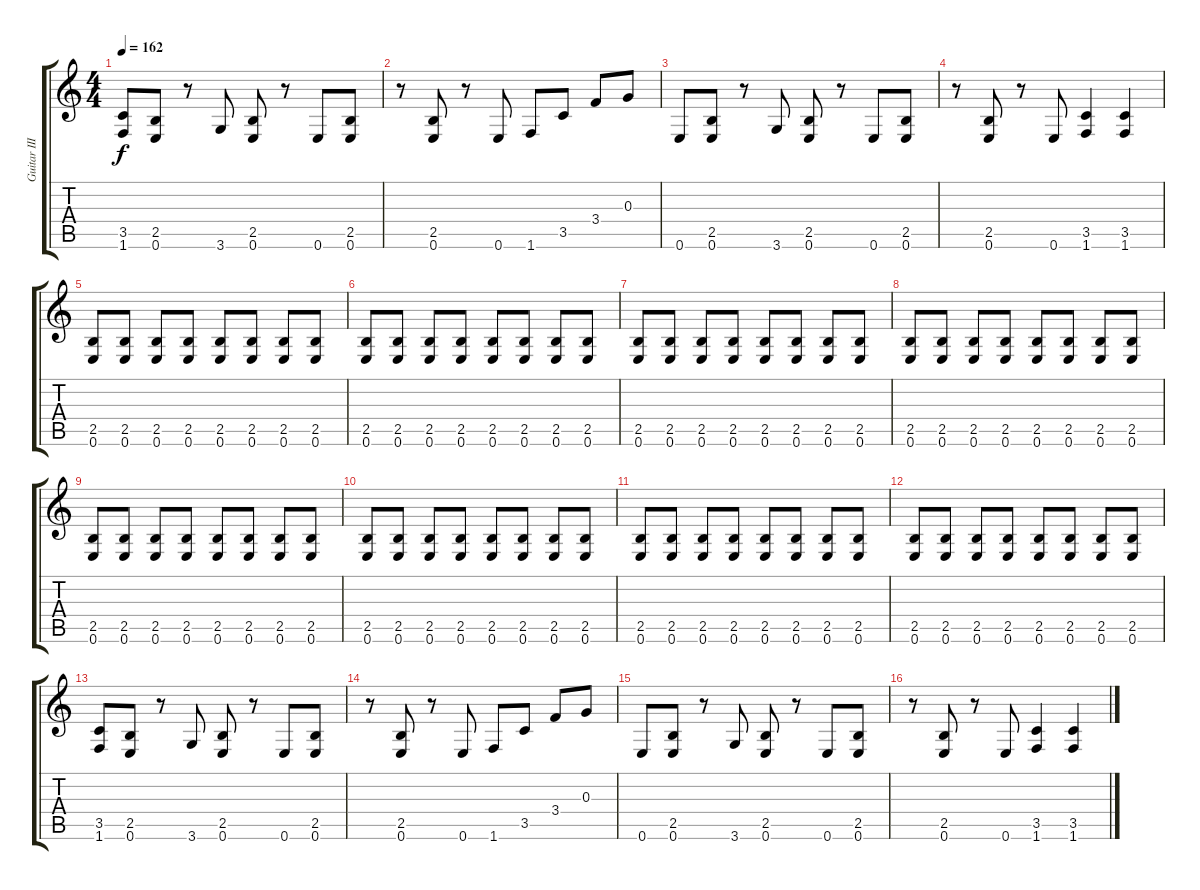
\track ("Guitar III" "Guitar III") {instrument overdrivenguitar}
\staff {score tabs}
\tuning (E4 B3 G3 D3 A2 E2) {hide}
\ts (4 4)
\tempo 162
\clef g2
\ks c
(3.5 1.6).8{dy f} (2.5 0.6).8 r.8 3.6.8 (2.5 0.6).8 r.8 0.6.8 (2.5 0.6).8 |
r.8 (2.5 0.6).8 r.8 0.6.8 1.6.8 3.5.8 3.4.8 0.3.8 |
0.6.8 (2.5 0.6).8 r.8 3.6.8 (2.5 0.6).8 r.8 0.6.8 (2.5 0.6).8 |
r.8 (2.5 0.6).8 r.8 0.6.8 (3.5 1.6).4 (3.5 1.6).4 |
(2.5 0.6).8 (2.5 0.6).8 (2.5 0.6).8 (2.5 0.6).8 (2.5 0.6).8 (2.5 0.6).8 (2.5 0.6).8 (2.5 0.6).8 |
(2.5 0.6).8 (2.5 0.6).8 (2.5 0.6).8 (2.5 0.6).8 (2.5 0.6).8 (2.5 0.6).8 (2.5 0.6).8 (2.5 0.6).8 |
(2.5 0.6).8 (2.5 0.6).8 (2.5 0.6).8 (2.5 0.6).8 (2.5 0.6).8 (2.5 0.6).8 (2.5 0.6).8 (2.5 0.6).8 |
(2.5 0.6).8 (2.5 0.6).8 (2.5 0.6).8 (2.5 0.6).8 (2.5 0.6).8 (2.5 0.6).8 (2.5 0.6).8 (2.5 0.6).8 |
(2.5 0.6).8 (2.5 0.6).8 (2.5 0.6).8 (2.5 0.6).8 (2.5 0.6).8 (2.5 0.6).8 (2.5 0.6).8 (2.5 0.6).8 |
(2.5 0.6).8 (2.5 0.6).8 (2.5 0.6).8 (2.5 0.6).8 (2.5 0.6).8 (2.5 0.6).8 (2.5 0.6).8 (2.5 0.6).8 |
(2.5 0.6).8 (2.5 0.6).8 (2.5 0.6).8 (2.5 0.6).8 (2.5 0.6).8 (2.5 0.6).8 (2.5 0.6).8 (2.5 0.6).8 |
(2.5 0.6).8 (2.5 0.6).8 (2.5 0.6).8 (2.5 0.6).8 (2.5 0.6).8 (2.5 0.6).8 (2.5 0.6).8 (2.5 0.6).8 |
(3.5 1.6).8 (2.5 0.6).8 r.8 3.6.8 (2.5 0.6).8 r.8 0.6.8 (2.5 0.6).8 |
r.8 (2.5 0.6).8 r.8 0.6.8 1.6.8 3.5.8 3.4.8 0.3.8 |
0.6.8 (2.5 0.6).8 r.8 3.6.8 (2.5 0.6).8 r.8 0.6.8 (2.5 0.6).8 |
r.8 (2.5 0.6).8 r.8 0.6.8 (3.5 1.6).4 (3.5 1.6).4
